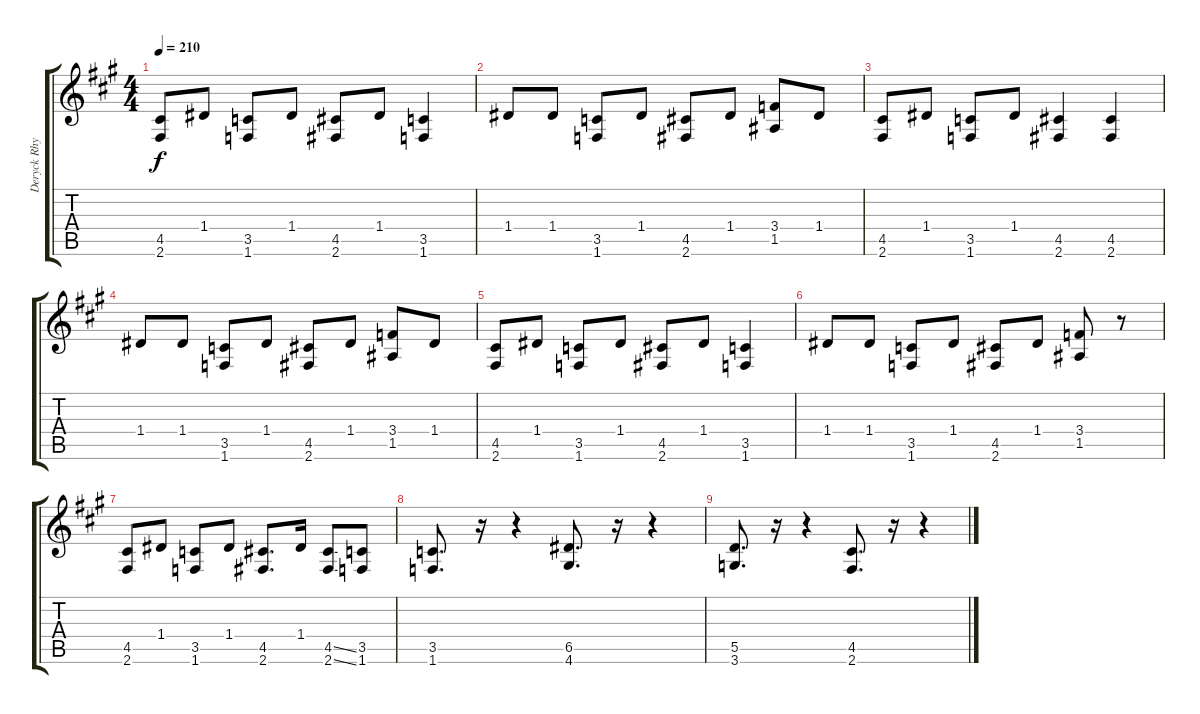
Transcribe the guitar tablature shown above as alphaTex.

\track ("Deryck Rhythm" "Deryck Rhy") {instrument distortionguitar}
\staff {score tabs}
\tuning (E4 B3 G3 D3 A2 E2) {hide}
\ts (4 4)
\tempo 210
\clef g2
\ks a
(4.5 2.6).8{dy f} 1.4.8 (3.5 1.6).8 1.4.8 (4.5 2.6).8 1.4.8 (3.5 1.6).4 |
1.4.8 1.4.8 (3.5 1.6).8 1.4.8 (4.5 2.6).8 1.4.8 (3.4 1.5).8 1.4.8 |
(4.5 2.6).8 1.4.8 (3.5 1.6).8 1.4.8 (4.5 2.6).4 (4.5 2.6).4 |
1.4.8 1.4.8 (3.5 1.6).8 1.4.8 (4.5 2.6).8 1.4.8 (3.4 1.5).8 1.4.8 |
(4.5 2.6).8 1.4.8 (3.5 1.6).8 1.4.8 (4.5 2.6).8 1.4.8 (3.5 1.6).4 |
1.4.8 1.4.8 (3.5 1.6).8 1.4.8 (4.5 2.6).8 1.4.8 (3.4 1.5).8 r.8 |
(4.5 2.6).8 1.4.8 (3.5 1.6).8 1.4.8 (4.5 2.6).8{d} 1.4.16 (4.5{ss} 2.6{ss}).8 (3.5 1.6).8 |
(3.5 1.6).8{d} r.16 r.4 (6.5 4.6).8{d} r.16 r.4 |
(5.5 3.6).8{d} r.16 r.4 (4.5 2.6).8{d} r.16 r.4
